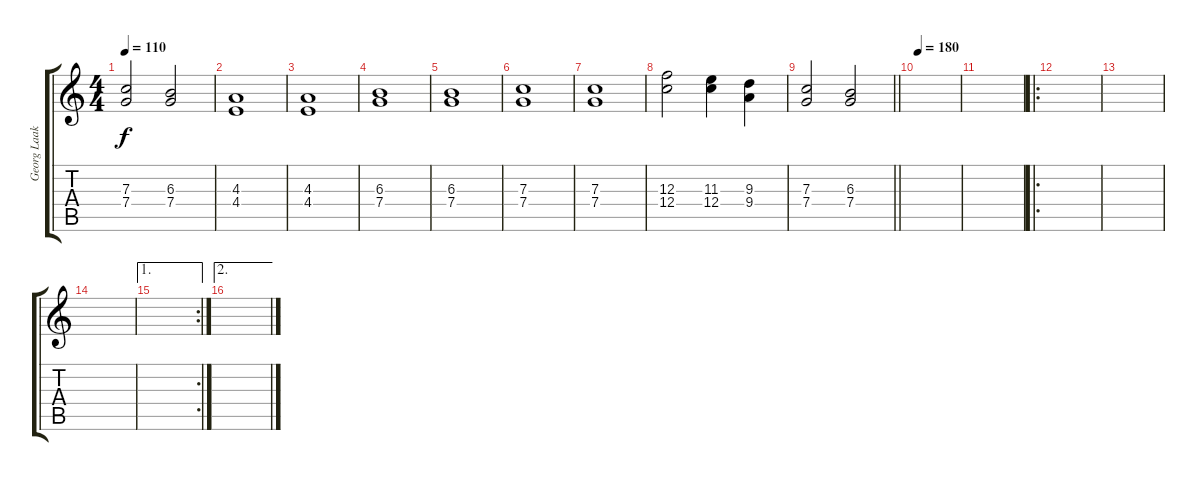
\track ("Georg Laakso" "Georg Laak") {instrument acousticguitarnylon}
\staff {score tabs}
\tuning (D4 A3 F3 C3 G2 D2) {hide}
\ts (4 4)
\tempo 110
\clef g2
\ks c
(7.3 7.4).2{dy f} (6.3 7.4).2 |
(4.3 4.4).1 |
(4.3 4.4).1 |
(6.3 7.4).1 |
(6.3 7.4).1 |
(7.3 7.4).1 |
(7.3 7.4).1 |
(12.3 12.4).2 (11.3 12.4).4 (9.3 9.4).4 |
\barLineRight lightlight
(7.3 7.4).2 (6.3 7.4).2 |
\section ("" "")
\tempo 180
|
|
\ro
|
|
|
\ae 1
\rc 2
|
\ae 2
